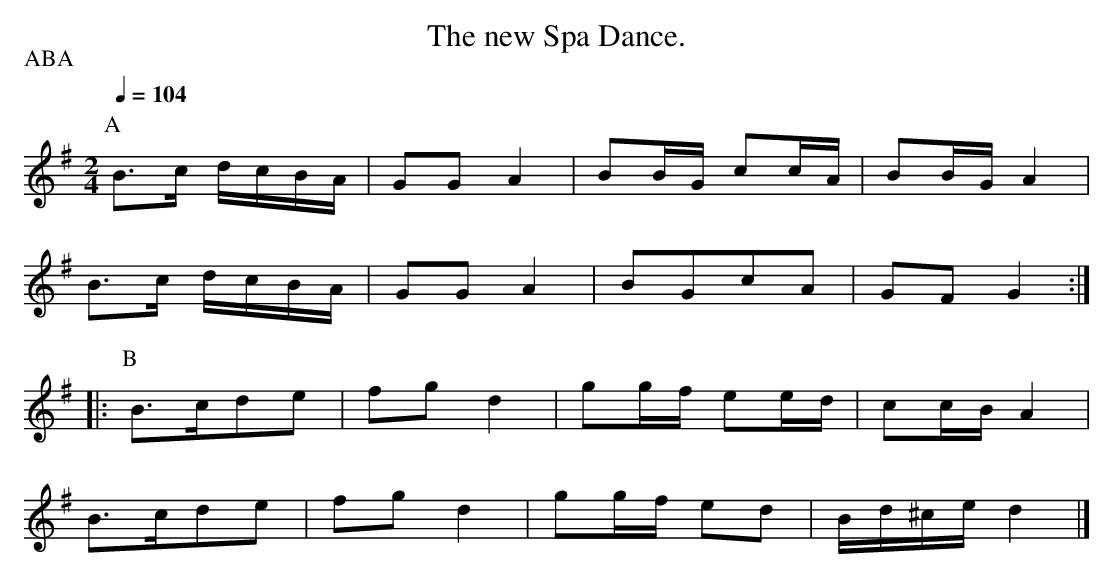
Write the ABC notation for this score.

X:1
T:The new Spa Dance.
M:2/4
L:1/16
Q:1/4=104
P:ABA
K:G
P:A
B3c dcBA|G2G2 A4|B2BG c2cA|B2BG  A4 |
B3c dcBA|G2G2 A4|B2G2c2A2|G2F2  G4::
P:B
B3cd2e2|f2g2 d4|g2gf e2ed|c2cB  A4 |
B3cd2e2|f2g2 d4|g2gf e2d2|Bd^ce d4|]
